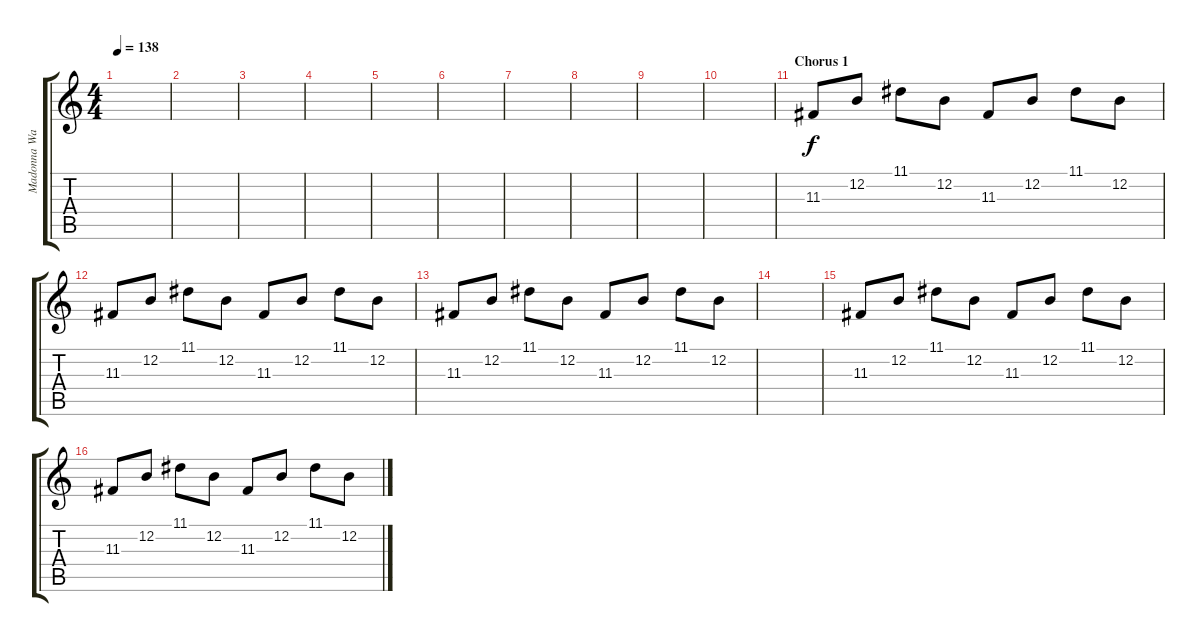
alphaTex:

\track ("Madonna Wayne Gacy [Keyboard]" "Madonna Wa") {instrument lead6voice}
\staff {score tabs}
\tuning (E4 B3 G3 D3 A2 E2) {hide}
\ts (4 4)
\tempo 138
\clef g2
\ks c
|
|
|
|
|
|
|
|
|
|
\section ("" "Chorus 1")
11.3.8 12.2.8 11.1.8 12.2.8 11.3.8 12.2.8 11.1.8 12.2.8 |
11.3.8 12.2.8 11.1.8 12.2.8 11.3.8 12.2.8 11.1.8 12.2.8 |
11.3.8 12.2.8 11.1.8 12.2.8 11.3.8 12.2.8 11.1.8 12.2.8 |
|
11.3.8 12.2.8 11.1.8 12.2.8 11.3.8 12.2.8 11.1.8 12.2.8 |
11.3.8 12.2.8 11.1.8 12.2.8 11.3.8 12.2.8 11.1.8 12.2.8
